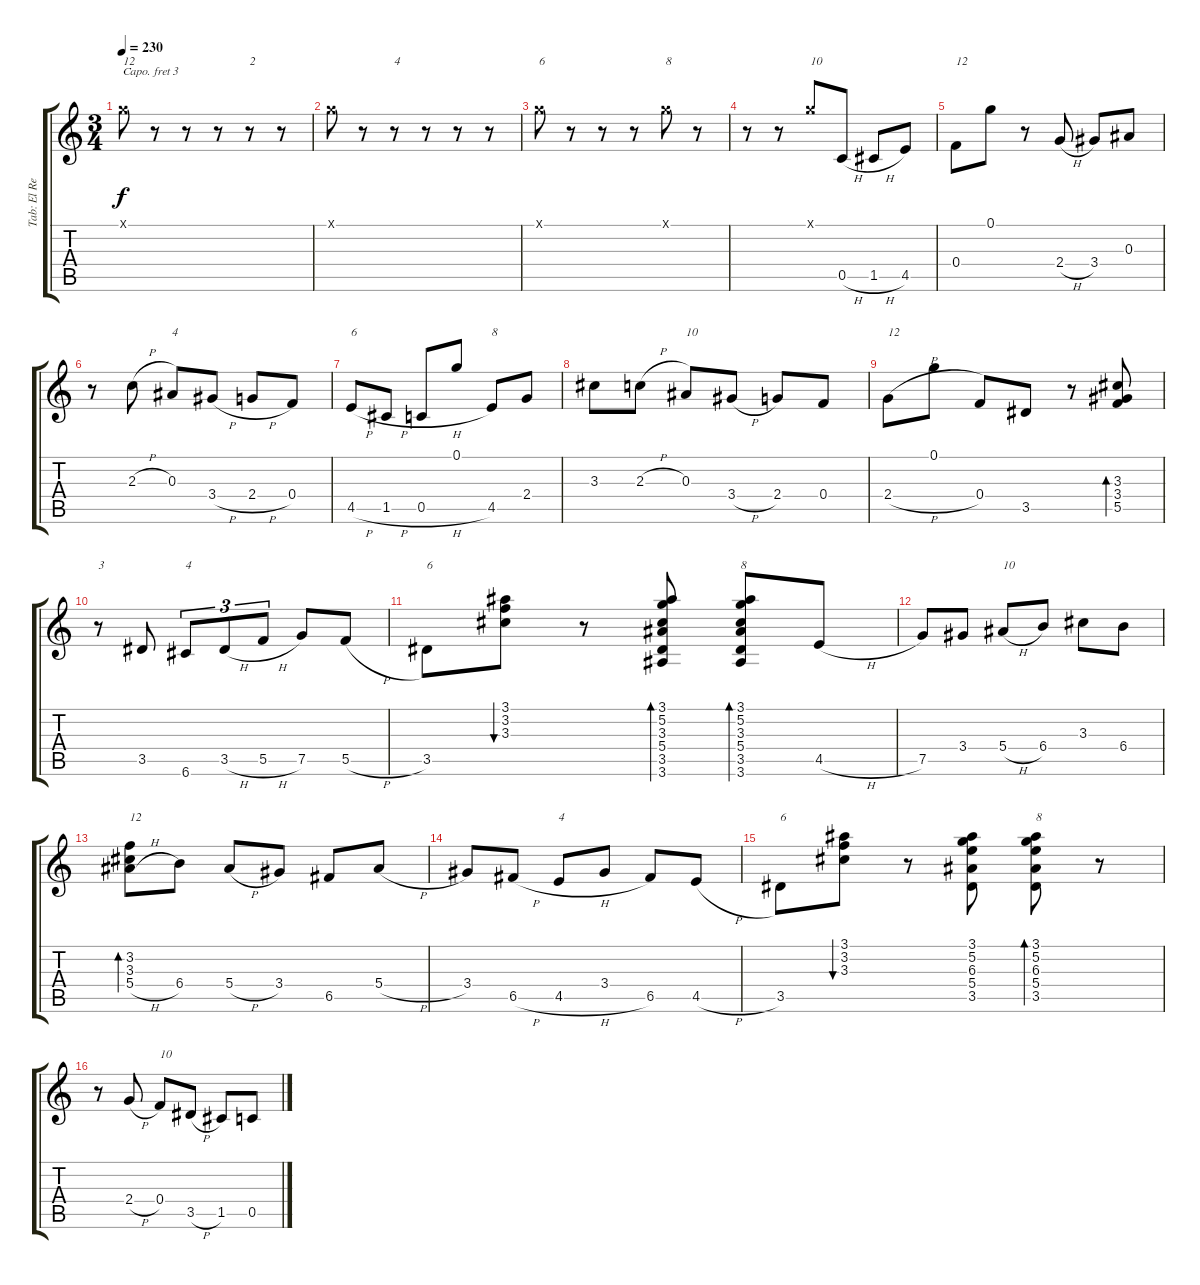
\track ("Tab: El Rene" "Tab: El Re") {instrument acousticguitarnylon}
\staff {score tabs}
\capo 3
\tuning (E4 B3 G3 D3 A2 E2) {hide}
\ts (3 4)
\tempo 230
\clef g2
\ks c
0.1{x}.8{txt "12" dy f instrument acousticguitarnylon} r.8 r.8 r.8 r.8{txt "2"} r.8 |
0.1{x}.8 r.8 r.8{txt "4"} r.8 r.8 r.8 |
0.1{x}.8{txt "6"} r.8 r.8 r.8 0.1{x}.8{txt "8"} r.8 |
r.8 r.8 0.1{x}.8{txt "10"} 0.5{h}.8 1.5{h}.8 4.5.8 |
0.4.8{txt "12"} 0.1.8 r.8 2.4{h}.8 3.4.8 0.3.8 |
r.8 2.3{h}.8 0.3.8{txt "4"} 3.4{h}.8 2.4{h}.8 0.4.8 |
4.5{h}.8{txt "6"} 1.5{h}.8 0.5{h}.8 0.1.8 4.5.8{txt "8"} 2.4.8 |
3.3.8 2.3{h}.8 0.3.8{txt "10"} 3.4{h}.8 2.4.8 0.4.8 |
2.4{h}.8{txt "12"} 0.1.8 0.4.8 3.5.8 r.8 (3.3 3.4 5.5).8{bd 60} |
r.8{txt "3"} 3.5.8 6.6.8{tu (3 2) txt "4"} 3.5{h}.8{tu (3 2)} 5.5{h}.8{tu (3 2)} 7.5.8 5.5{h}.8 |
3.5.8{txt "6"} (3.1 3.2 3.3).8{bu 60} r.8 (3.1 5.2 3.3 5.4 3.5 3.6).8{bd 30} (3.1 5.2 3.3 5.4 3.5 3.6).8{bd 60 txt "8"} 4.5{h}.8 |
7.5.8 3.4.8 5.4{h}.8{txt "10"} 6.4.8 3.3.8 6.4.8 |
(3.2 3.3 5.4{h}).8{bd 60 txt "12"} 6.4.8 5.4{h}.8 3.4.8 6.5.8 5.4{h}.8 |
3.4.8 6.5{h}.8 4.5{h}.8{txt "4"} 3.4.8 6.5.8 4.5{h}.8 |
3.5.8{txt "6"} (3.1 3.2 3.3).8{bu 60} r.8 (3.1 5.2 6.3 5.4 3.5).8 (3.1 5.2 6.3 5.4 3.5).8{bd 60 txt "8"} r.8 |
r.8 2.4{h}.8 0.4.8{txt "10"} 3.5{h}.8 1.5.8 0.5.8
